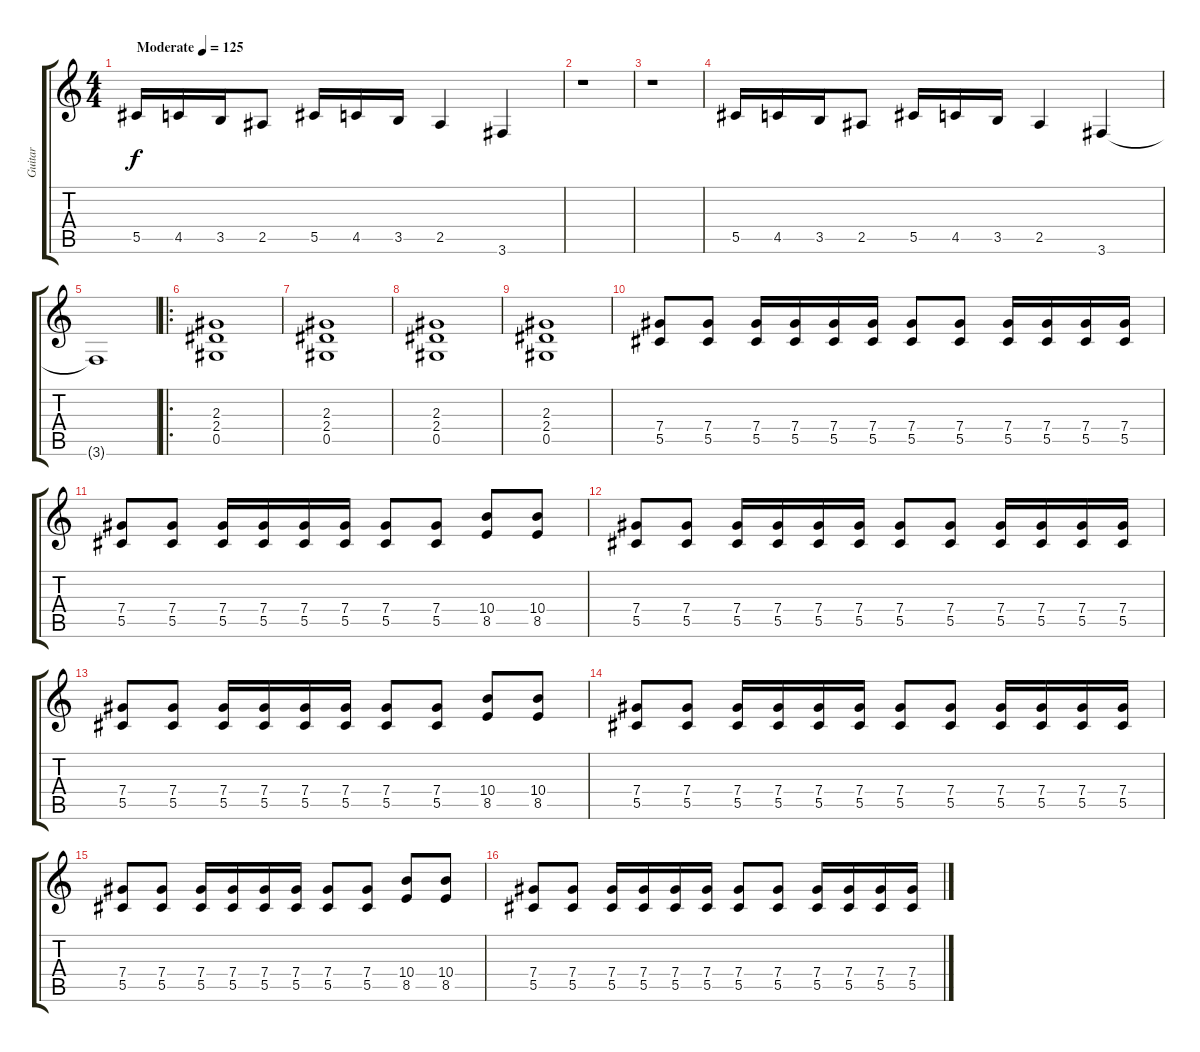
\track ("Guitar" "Guitar") {instrument overdrivenguitar}
\staff {score tabs}
\tuning (Eb4 Bb3 Gb3 Db3 Ab2 Eb2) {hide}
\ts (4 4)
\tempo (125 "Moderate")
\clef g2
\ks c
5.5.16{dy f instrument overdrivenguitar} 4.5.16 3.5.16 2.5.8 5.5.16 4.5.16 3.5.16 2.5.4 3.6.4 |
r.1 |
r.1 |
5.5.16 4.5.16 3.5.16 2.5.8 5.5.16 4.5.16 3.5.16 2.5.4 3.6.4 |
3.6{t}.1 |
\ro
(2.3 2.4 0.5).1 |
(2.3 2.4 0.5).1 |
(2.3 2.4 0.5).1 |
(2.3 2.4 0.5).1 |
(7.4 5.5).8 (7.4 5.5).8 (7.4 5.5).16 (7.4 5.5).16 (7.4 5.5).16 (7.4 5.5).16 (7.4 5.5).8 (7.4 5.5).8 (7.4 5.5).16 (7.4 5.5).16 (7.4 5.5).16 (7.4 5.5).16 |
(7.4 5.5).8 (7.4 5.5).8 (7.4 5.5).16 (7.4 5.5).16 (7.4 5.5).16 (7.4 5.5).16 (7.4 5.5).8 (7.4 5.5).8 (10.4 8.5).8 (10.4 8.5).8 |
(7.4 5.5).8 (7.4 5.5).8 (7.4 5.5).16 (7.4 5.5).16 (7.4 5.5).16 (7.4 5.5).16 (7.4 5.5).8 (7.4 5.5).8 (7.4 5.5).16 (7.4 5.5).16 (7.4 5.5).16 (7.4 5.5).16 |
(7.4 5.5).8 (7.4 5.5).8 (7.4 5.5).16 (7.4 5.5).16 (7.4 5.5).16 (7.4 5.5).16 (7.4 5.5).8 (7.4 5.5).8 (10.4 8.5).8 (10.4 8.5).8 |
(7.4 5.5).8 (7.4 5.5).8 (7.4 5.5).16 (7.4 5.5).16 (7.4 5.5).16 (7.4 5.5).16 (7.4 5.5).8 (7.4 5.5).8 (7.4 5.5).16 (7.4 5.5).16 (7.4 5.5).16 (7.4 5.5).16 |
(7.4 5.5).8 (7.4 5.5).8 (7.4 5.5).16 (7.4 5.5).16 (7.4 5.5).16 (7.4 5.5).16 (7.4 5.5).8 (7.4 5.5).8 (10.4 8.5).8 (10.4 8.5).8 |
(7.4 5.5).8 (7.4 5.5).8 (7.4 5.5).16 (7.4 5.5).16 (7.4 5.5).16 (7.4 5.5).16 (7.4 5.5).8 (7.4 5.5).8 (7.4 5.5).16 (7.4 5.5).16 (7.4 5.5).16 (7.4 5.5).16
